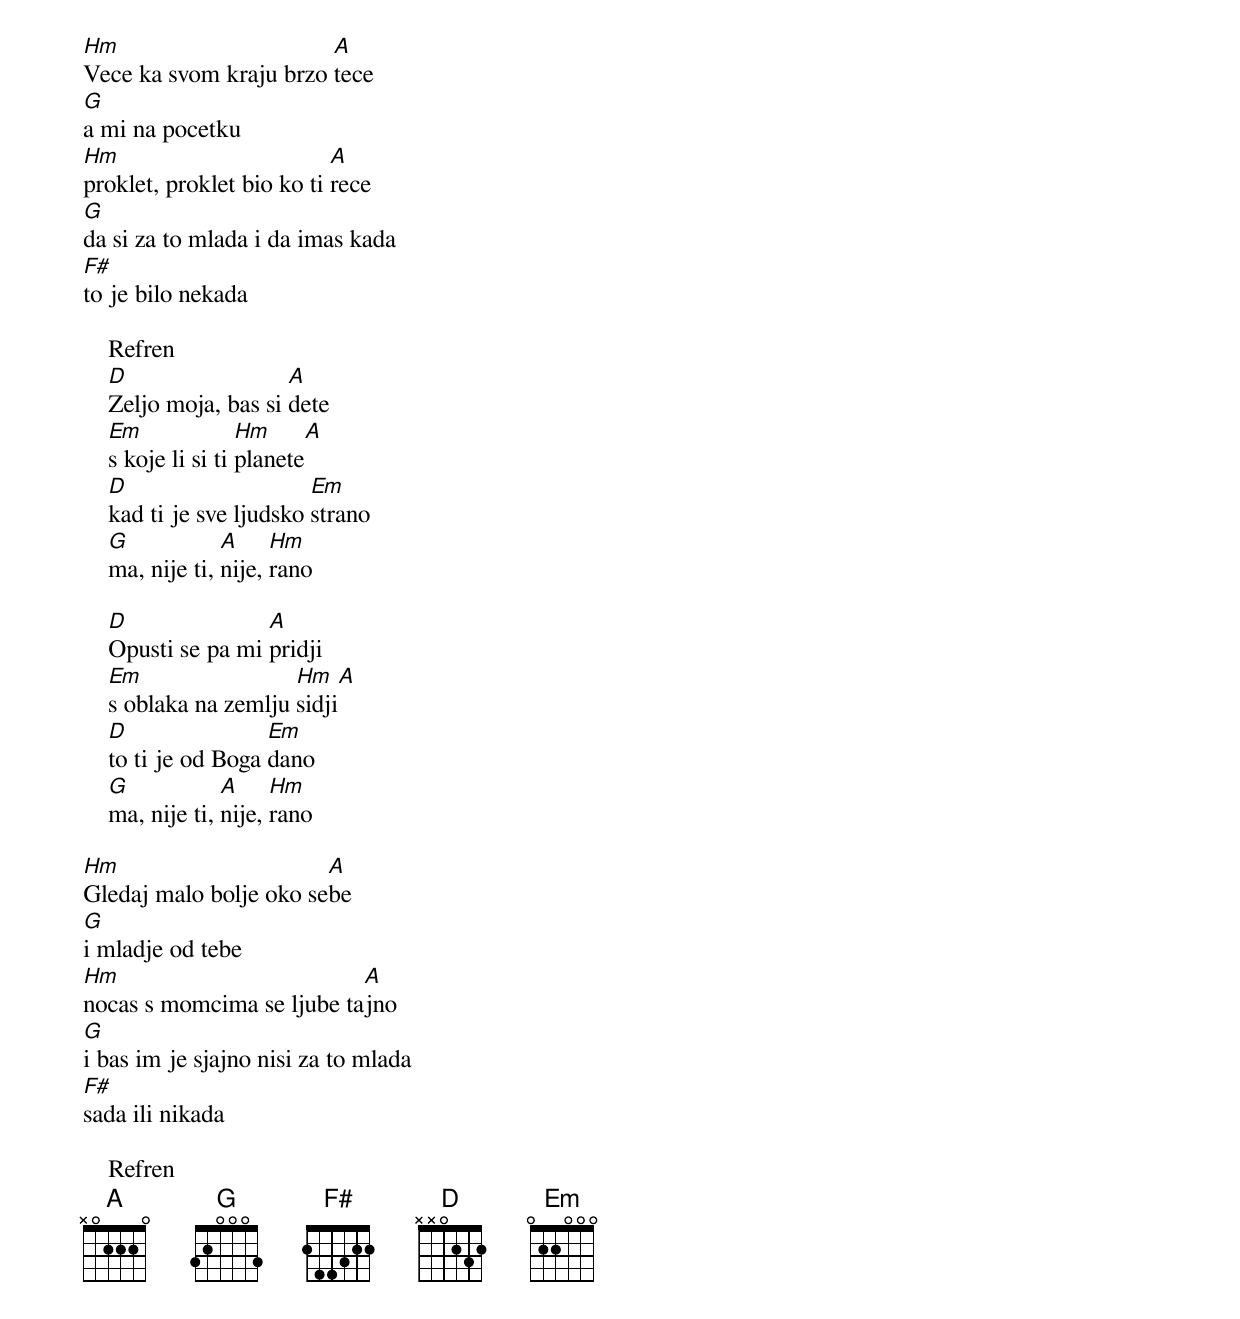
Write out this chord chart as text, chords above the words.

Hm                      A
Vece ka svom kraju brzo tece
G
a mi na pocetku
Hm                         A
proklet, proklet bio ko ti rece
G
da si za to mlada i da imas kada
F#
to je bilo nekada

    Refren
    D                  A
    Zeljo moja, bas si dete
    Em              Hm      A
    s koje li si ti planete
    D                     Em
    kad ti je sve ljudsko strano
    G            A     Hm
    ma, nije ti, nije, rano

    D               A
    Opusti se pa mi pridji
    Em                 Hm      A
    s oblaka na zemlju sidji
    D                Em
    to ti je od Boga dano
    G            A     Hm
    ma, nije ti, nije, rano

Hm                      A
Gledaj malo bolje oko sebe
G
i mladje od tebe
Hm                         A
nocas s momcima se ljube tajno
G
i bas im je sjajno nisi za to mlada
F#
sada ili nikada

    Refren
